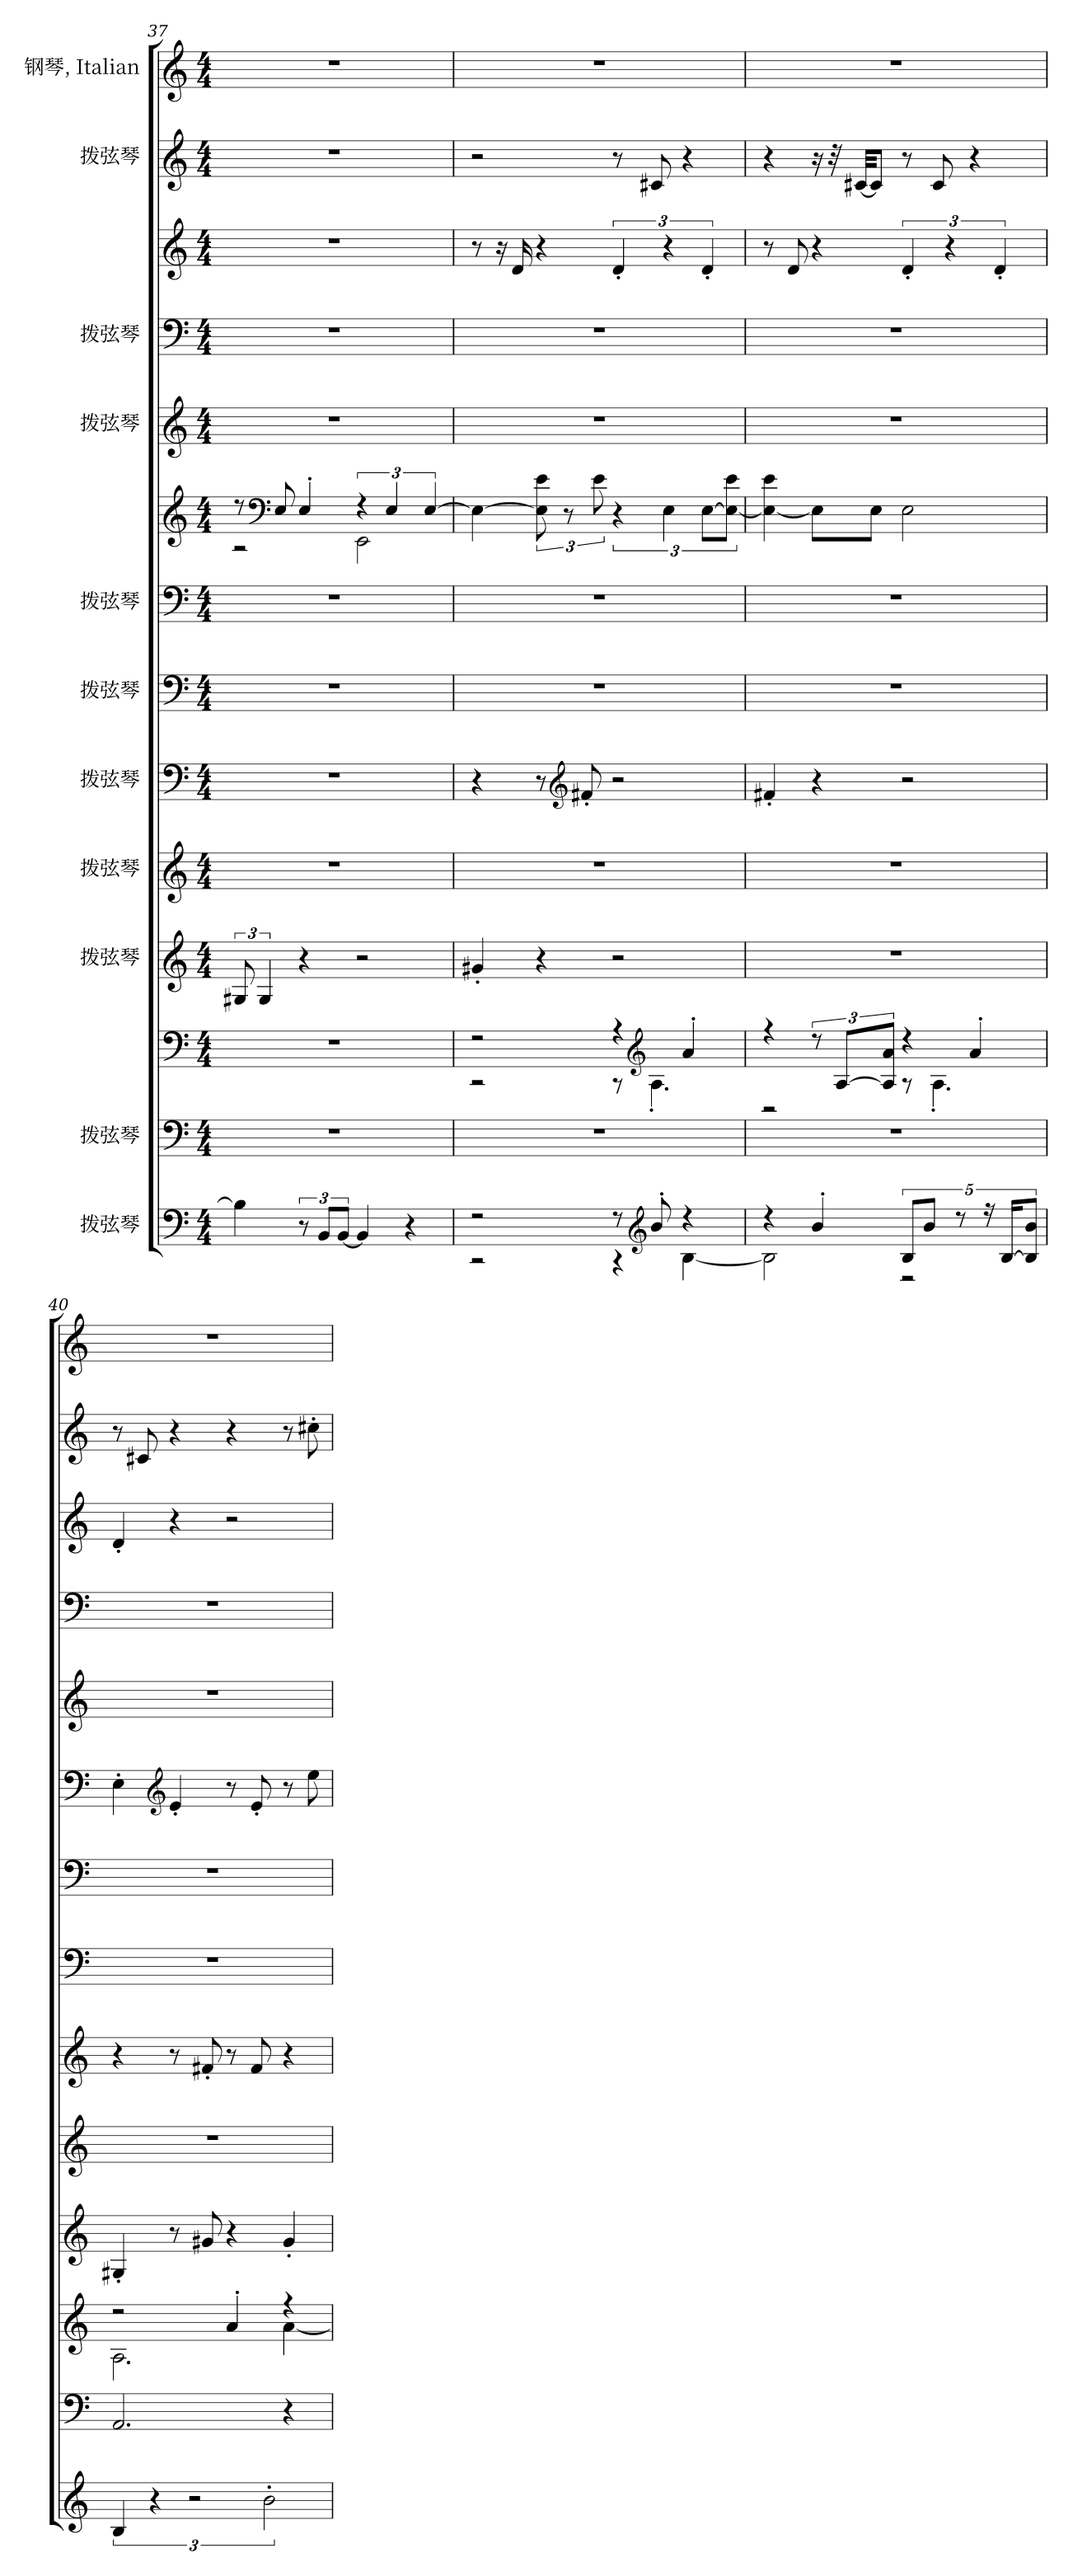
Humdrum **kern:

**kern	**kern	**kern	**kern	**kern	**kern	**kern	**kern	**kern	**kern	**kern	**kern	**kern	**kern
*part11	*part10	*part10	*part9	*part8	*part7	*part6	*part5	*part5	*part4	*part3	*part3	*part2	*part1
*staff14	*staff13	*staff12	*staff11	*staff10	*staff9	*staff8	*staff7	*staff6	*staff5	*staff4	*staff3	*staff2	*staff1
*I"拨弦琴	*I"拨弦琴	*	*I"拨弦琴	*I"拨弦琴	*I"拨弦琴	*I"拨弦琴	*I"拨弦琴	*	*I"拨弦琴	*I"拨弦琴	*	*I"拨弦琴	*I"钢琴, Italian
*clefF4	*clefF4	*clefF4	*clefG2	*clefG2	*clefF4	*clefF4	*clefF4	*clefG2	*clefG2	*clefF4	*clefG2	*clefG2	*clefG2
*k[]	*k[]	*k[]	*k[]	*k[]	*k[]	*k[]	*k[]	*k[]	*k[]	*k[]	*k[]	*k[]	*k[]
*M4/4	*M4/4	*M4/4	*M4/4	*M4/4	*M4/4	*M4/4	*M4/4	*M4/4	*M4/4	*M4/4	*M4/4	*M4/4	*M4/4
=37	=37	=37	=37	=37	=37	=37	=37	=37	=37	=37	=37	=37	=37
*	*	*	*	*	*	*	*	*^	*	*	*	*	*
4B\]	1r	1r	12G#X/	1r	1r	1r	1r	8r	2r	1r	1r	1r	1r	1r
.	.	.	6G#/	.	.	.	.	.	.	.	.	.	.	.
*	*	*	*	*	*	*	*	*clefF4	*	*	*	*	*	*
.	.	.	.	.	.	.	.	8E/	.	.	.	.	.	.
12r	.	.	4r	.	.	.	.	4E'/	.	.	.	.	.	.
12BB/L	.	.	.	.	.	.	.	.	.	.	.	.	.	.
[12BB/J	.	.	.	.	.	.	.	.	.	.	.	.	.	.
4BB/]	.	.	2r	.	.	.	.	6r	2EE\	.	.	.	.	.
.	.	.	.	.	.	.	.	6E/	.	.	.	.	.	.
4r	.	.	.	.	.	.	.	.	.	.	.	.	.	.
.	.	.	.	.	.	.	.	[6E/	.	.	.	.	.	.
*	*	*	*	*	*	*	*	*v	*v	*	*	*	*	*
!!LO:PB:g=z
=38	=38	=38	=38	=38	=38	=38	=38	=38	=38	=38	=38	=38	=38
*^	*	*^	*	*	*	*	*	*	*	*	*	*	*
2r	2r	1r	2r	2r	4g#X'/	1r	4r	1r	1r	4E\_	1r	1r	8r	2r	1r
.	.	.	.	.	.	.	.	.	.	.	.	.	16r	.	.
.	.	.	.	.	.	.	.	.	.	.	.	.	16d/	.	.
.	.	.	.	.	4r	.	8r	.	.	12E\] 12e\	.	.	4r	.	.
.	.	.	.	.	.	.	.	.	.	12r	.	.	.	.	.
*	*	*	*	*	*	*	*clefG2	*	*	*	*	*	*	*	*
.	.	.	.	.	.	.	8f#X'/	.	.	.	.	.	.	.	.
.	.	.	.	.	.	.	.	.	.	12e\	.	.	.	.	.
8r	4r	.	4r	8r	2r	.	2r	.	.	6r	.	.	6d'/	8r	.
*clefG2	*	*	*clefG2	*	*	*	*	*	*	*	*	*	*	*	*
8b'/	.	.	.	4.A'\	.	.	.	.	.	.	.	.	.	8c#X/	.
.	.	.	.	.	.	.	.	.	.	6E\	.	.	6r	.	.
4r	[4B\	.	4a'/	.	.	.	.	.	.	.	.	.	.	4r	.
.	.	.	.	.	.	.	.	.	.	[12E\L	.	.	6d'/	.	.
.	.	.	.	.	.	.	.	.	.	12E\_ 12e\J	.	.	.	.	.
=39	=39	=39	=39	=39	=39	=39	=39	=39	=39	=39	=39	=39	=39	=39	=39
4r	2B\]	1r	4r	2r	1r	1r	4f#X'/	1r	1r	4E\_ 4e\	1r	1r	8r	4r	1r
.	.	.	.	.	.	.	.	.	.	.	.	.	8d/	.	.
4b'/	.	.	12r	.	.	.	4r	.	.	8E\L]	.	.	4r	16r	.
.	.	.	.	.	.	.	.	.	.	.	.	.	.	32r	.
.	.	.	[12A/L	.	.	.	.	.	.	.	.	.	.	.	.
.	.	.	.	.	.	.	.	.	.	.	.	.	.	[32c#X/KKL	.
.	.	.	.	.	.	.	.	.	.	8E\J	.	.	.	8c#/J]	.
.	.	.	12A/] 12a/J	.	.	.	.	.	.	.	.	.	.	.	.
10B/L	2r	.	4r	8r	.	.	2r	.	.	2E\	.	.	6d'/	8r	.
10b/J	.	.	.	.	.	.	.	.	.	.	.	.	.	.	.
.	.	.	.	4.A'\	.	.	.	.	.	.	.	.	.	8c#/	.
.	.	.	.	.	.	.	.	.	.	.	.	.	6r	.	.
10r	.	.	.	.	.	.	.	.	.	.	.	.	.	.	.
.	.	.	4a'/	.	.	.	.	.	.	.	.	.	.	4r	.
20r	.	.	.	.	.	.	.	.	.	.	.	.	.	.	.
.	.	.	.	.	.	.	.	.	.	.	.	.	6d'/	.	.
[20B/KL	.	.	.	.	.	.	.	.	.	.	.	.	.	.	.
10B/] 10b/J	.	.	.	.	.	.	.	.	.	.	.	.	.	.	.
*v	*v	*	*	*	*	*	*	*	*	*	*	*	*	*	*
!!LO:PB:g=z
=40	=40	=40	=40	=40	=40	=40	=40	=40	=40	=40	=40	=40	=40	=40
6B/	2.AA/	2r	2.A\	4G#X'/	1r	4r	1r	1r	4E'\	1r	1r	4d'/	8r	1r
.	.	.	.	.	.	.	.	.	.	.	.	.	8c#X/	.
6r	.	.	.	.	.	.	.	.	.	.	.	.	.	.
*	*	*	*	*	*	*	*	*	*clefG2	*	*	*	*	*
.	.	.	.	8r	.	8r	.	.	4e'/	.	.	4r	4r	.
3r	.	.	.	.	.	.	.	.	.	.	.	.	.	.
.	.	.	.	8g#X/	.	8f#X'/	.	.	.	.	.	.	.	.
.	.	4a'/	.	4r	.	8r	.	.	8r	.	.	2r	4r	.
.	.	.	.	.	.	8f#/	.	.	8e'/	.	.	.	.	.
3b'\	.	.	.	.	.	.	.	.	.	.	.	.	.	.
.	4r	4r	[4a\	4g#'/	.	4r	.	.	8r	.	.	.	8r	.
.	.	.	.	.	.	.	.	.	8ee\	.	.	.	8cc#X'\	.
*	*	*v	*v	*	*	*	*	*	*	*	*	*	*	*
=	=	=	=	=	=	=	=	=	=	=	=	=	=
*-	*-	*-	*-	*-	*-	*-	*-	*-	*-	*-	*-	*-	*-
